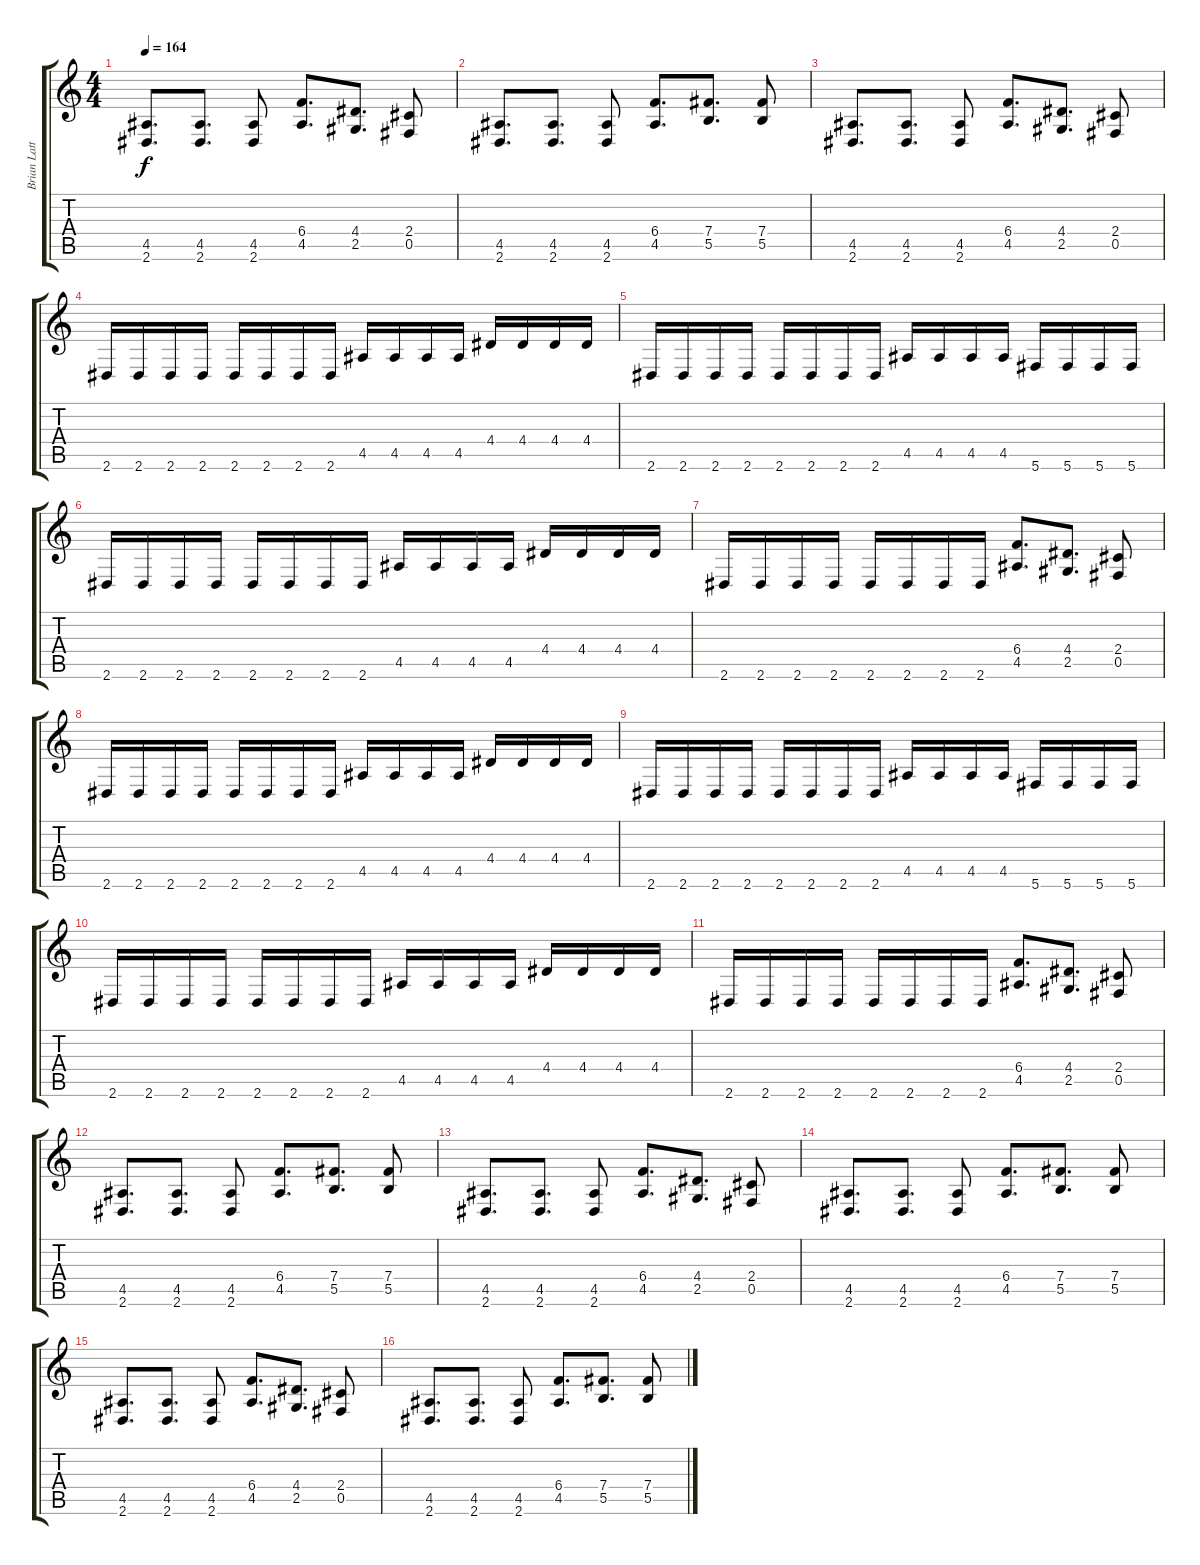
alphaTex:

\track ("Brian Latta" "Brian Latt") {instrument overdrivenguitar}
\staff {score tabs}
\tuning (Db4 Ab3 E3 B2 Gb2 Db2) {hide}
\ts (4 4)
\tempo 164
\clef g2
\ks c
(4.5 2.6).8{d dy f} (4.5 2.6).8{d} (4.5 2.6).8 (6.4 4.5).8{d} (4.4 2.5).8{d} (2.4 0.5).8 |
(4.5 2.6).8{d} (4.5 2.6).8{d} (4.5 2.6).8 (6.4 4.5).8{d} (7.4 5.5).8{d} (7.4 5.5).8 |
(4.5 2.6).8{d} (4.5 2.6).8{d} (4.5 2.6).8 (6.4 4.5).8{d} (4.4 2.5).8{d} (2.4 0.5).8 |
2.6.16 2.6.16 2.6.16 2.6.16 2.6.16 2.6.16 2.6.16 2.6.16 4.5.16 4.5.16 4.5.16 4.5.16 4.4.16 4.4.16 4.4.16 4.4.16 |
2.6.16 2.6.16 2.6.16 2.6.16 2.6.16 2.6.16 2.6.16 2.6.16 4.5.16 4.5.16 4.5.16 4.5.16 5.6.16 5.6.16 5.6.16 5.6.16 |
2.6.16 2.6.16 2.6.16 2.6.16 2.6.16 2.6.16 2.6.16 2.6.16 4.5.16 4.5.16 4.5.16 4.5.16 4.4.16 4.4.16 4.4.16 4.4.16 |
2.6.16 2.6.16 2.6.16 2.6.16 2.6.16 2.6.16 2.6.16 2.6.16 (6.4 4.5).8{d} (4.4 2.5).8{d} (2.4 0.5).8 |
2.6.16 2.6.16 2.6.16 2.6.16 2.6.16 2.6.16 2.6.16 2.6.16 4.5.16 4.5.16 4.5.16 4.5.16 4.4.16 4.4.16 4.4.16 4.4.16 |
2.6.16 2.6.16 2.6.16 2.6.16 2.6.16 2.6.16 2.6.16 2.6.16 4.5.16 4.5.16 4.5.16 4.5.16 5.6.16 5.6.16 5.6.16 5.6.16 |
2.6.16 2.6.16 2.6.16 2.6.16 2.6.16 2.6.16 2.6.16 2.6.16 4.5.16 4.5.16 4.5.16 4.5.16 4.4.16 4.4.16 4.4.16 4.4.16 |
2.6.16 2.6.16 2.6.16 2.6.16 2.6.16 2.6.16 2.6.16 2.6.16 (6.4 4.5).8{d} (4.4 2.5).8{d} (2.4 0.5).8 |
(4.5 2.6).8{d} (4.5 2.6).8{d} (4.5 2.6).8 (6.4 4.5).8{d} (7.4 5.5).8{d} (7.4 5.5).8 |
(4.5 2.6).8{d} (4.5 2.6).8{d} (4.5 2.6).8 (6.4 4.5).8{d} (4.4 2.5).8{d} (2.4 0.5).8 |
(4.5 2.6).8{d} (4.5 2.6).8{d} (4.5 2.6).8 (6.4 4.5).8{d} (7.4 5.5).8{d} (7.4 5.5).8 |
(4.5 2.6).8{d} (4.5 2.6).8{d} (4.5 2.6).8 (6.4 4.5).8{d} (4.4 2.5).8{d} (2.4 0.5).8 |
(4.5 2.6).8{d} (4.5 2.6).8{d} (4.5 2.6).8 (6.4 4.5).8{d} (7.4 5.5).8{d} (7.4 5.5).8
